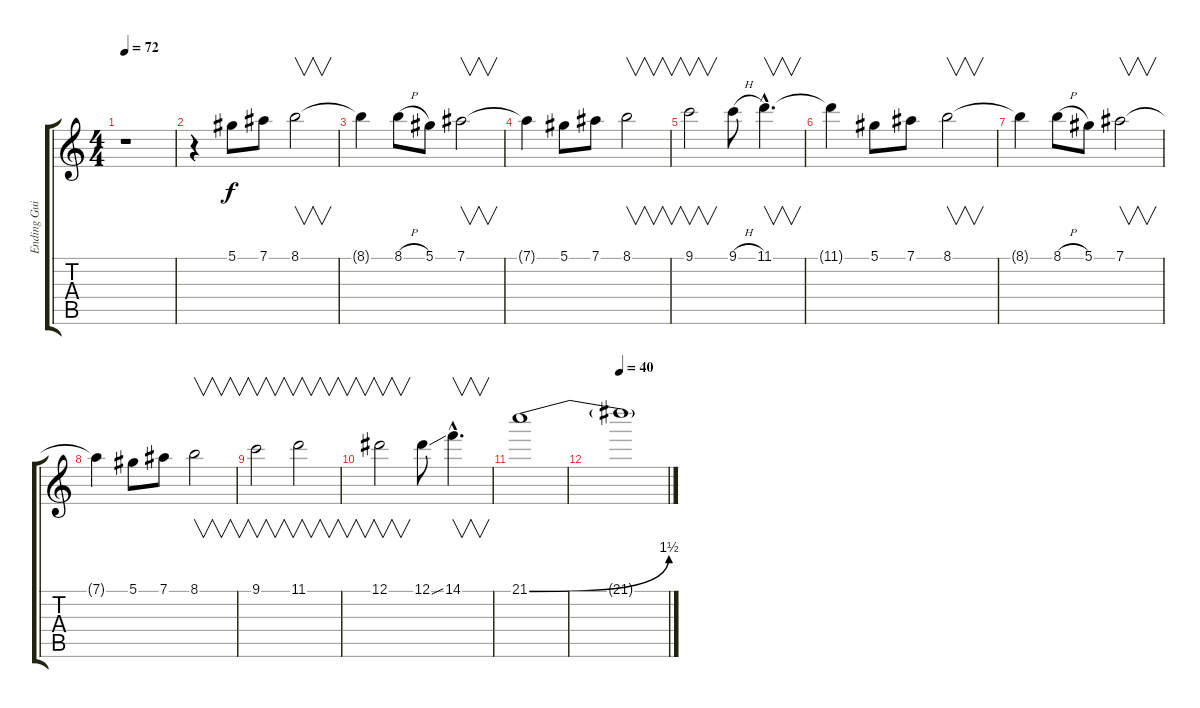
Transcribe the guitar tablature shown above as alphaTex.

\track ("Ending Guitar I" "Ending Gui") {instrument overdrivenguitar}
\staff {score tabs}
\tuning (Eb4 Bb3 Gb3 Db3 Ab2 Eb2) {hide}
\ts (4 4)
\tempo 72
\clef g2
\ks c
r.1{dy f} |
r.4 5.1.8 7.1.8 8.1.2{v} |
8.1{t}.4 8.1{h}.8 5.1.8 7.1.2{v} |
7.1{t}.4 5.1.8 7.1.8 8.1.2{v} |
9.1.2{v} 9.1{h}.8 11.1{hac}.4{v d} |
11.1{t}.4 5.1.8 7.1.8 8.1.2{v} |
8.1{t}.4 8.1{h}.8 5.1.8 7.1.2{v} |
7.1{t}.4 5.1.8 7.1.8 8.1.2{v} |
9.1.2{v} 11.1.2{v} |
12.1.2{v} 12.1{ss}.8 14.1{hac}.4{v d} |
21.1{be (bend 0 0 60 6)}.1 |
\tempo 40
21.1{t}.1
